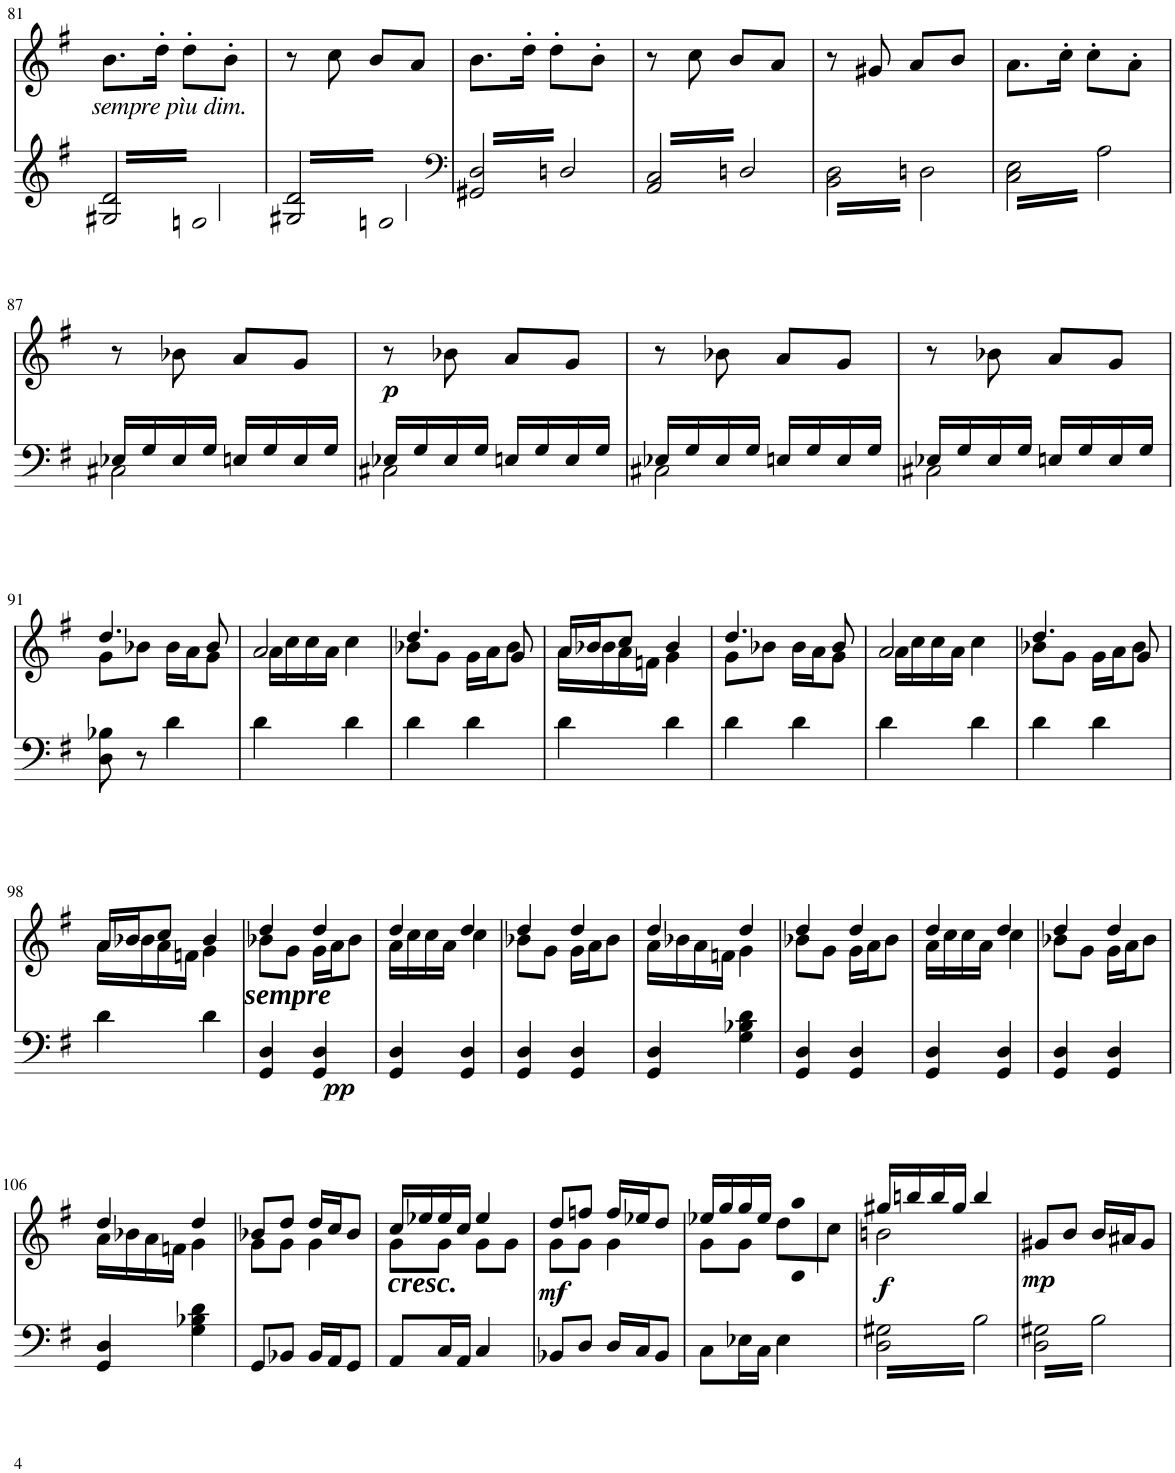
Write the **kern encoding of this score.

**kern	**kern	**dynam
*part1	*part1	*part1
*staff2	*staff1	*staff1/2
*I"Piano	*	*
*I'Pno.	*	*
!!LO:PB:g=z
*clefG2	*clefG2	*
*k[f#]	*k[f#]	*
*M2/4	*M2/4	*
=81	=81	=81
!	!LO:TX:b:i:t=sempre pìu dim.	!
6.G#X/ 6.d/	8.b\L	.
.	16dd'\Jk	.
6.fn/	8dd'\L	.
.	8b'\J	.
=82	=82	=82
6.G#X/ 6.d/	8r	.
.	8cc\	.
6.fn/	8b/L	.
.	8a/J	.
=83	=83	=83
*clefF4	*	*
6.GG#X/ 6.D/	8.b\L	.
.	16dd'\Jk	.
6.Fn/	8dd'\L	.
.	8b'\J	.
=84	=84	=84
6.AA/ 6.C/	8r	.
.	8cc\	.
6.Fn/	8b/L	.
.	8a/J	.
=85	=85	=85
6.BB\ 6.D\	8r	.
.	8g#X/	.
6.Fn\	8a/L	.
.	8b/J	.
=86	=86	=86
6.C\ 6.E\	8.a\L	.
.	16cc'\Jk	.
6.A\	8cc'\L	.
.	8a'\J	.
!!LO:LB:g=z
=87	=87	=87
*^	*	*
2C#X\	16E-X/LL	8r	.
.	16G/	.	.
.	16E-/	8b-X\	.
.	16G/JJ	.	.
.	16En/LL	8a/L	.
.	16G/	.	.
.	16E/	8g/J	.
.	16G/JJ	.	.
=88	=88	=88	=88
!	!	!	!LO:DY:b
2C#X\	16E-X/LL	8r	p
.	16G/	.	.
.	16E-/	8b-X\	.
.	16G/JJ	.	.
.	16En/LL	8a/L	.
.	16G/	.	.
.	16E/	8g/J	.
.	16G/JJ	.	.
=89	=89	=89	=89
2C#X\	16E-X/LL	8r	.
.	16G/	.	.
.	16E-/	8b-X\	.
.	16G/JJ	.	.
.	16En/LL	8a/L	.
.	16G/	.	.
.	16E/	8g/J	.
.	16G/JJ	.	.
=90	=90	=90	=90
2C#X\	16E-X/LL	8r	.
.	16G/	.	.
.	16E-/	8b-X\	.
.	16G/JJ	.	.
.	16En/LL	8a/L	.
.	16G/	.	.
.	16E/	8g/J	.
.	16G/JJ	.	.
*v	*v	*	*
!!LO:LB:g=z
=91	=91	=91
*	*^	*
8D\ 8B-X\	4.dd/	8g\L	.
8r	.	8b-X\J	.
4d\	.	16b-\LL	.
.	.	16a\J	.
.	8b-/	8g\J	.
=92	=92	=92	=92
4d\	2a/	16a\LL	.
.	.	16cc\	.
.	.	16cc\	.
.	.	16a\JJ	.
4d\	.	4cc\	.
=93	=93	=93	=93
4d\	4.dd/	8b-X\L	.
.	.	8g\J	.
4d\	.	16g\LL	.
.	.	16a\J	.
.	8g/	8b-\J	.
=94	=94	=94	=94
4d\	16a/LL	16a\LL	.
.	16b/J	16b-X\	.
.	8cc/J	16a\	.
.	.	16fn\JJ	.
4d\	4b-/	4g\	.
=95	=95	=95	=95
4d\	4.dd/	8g\L	.
.	.	8b-X\J	.
4d\	.	16b-\LL	.
.	.	16a\J	.
.	8b-/	8g\J	.
=96	=96	=96	=96
4d\	2a/	16a\LL	.
.	.	16cc\	.
.	.	16cc\	.
.	.	16a\JJ	.
4d\	.	4cc\	.
=97	=97	=97	=97
4d\	4.dd/	8b-X\L	.
.	.	8g\J	.
4d\	.	16g\LL	.
.	.	16a\J	.
.	8g/	8b-\J	.
!!LO:LB:g=z	!!
=98	=98	=98	=98
4d\	16a/LL	16a\LL	.
.	16b/J	16b-X\	.
.	8cc/J	16a\	.
.	.	16fn\JJ	.
4d\	4b-/	4g\	.
=99	=99	=99	=99
!	!LO:TX:b:Bi:t=sempre	!	!
4GG/ 4D/	4dd/	8b-X\L	.
.	.	8g\J	.
!	!	!	!LO:DY:b=2
4GG/ 4D/	4dd/	16g\LL	pp
.	.	16a\J	.
.	.	8b-\J	.
=100	=100	=100	=100
4GG/ 4D/	4dd/	16a\LL	.
.	.	16cc\	.
.	.	16cc\	.
.	.	16a\JJ	.
4GG/ 4D/	4dd/	4cc\	.
=101	=101	=101	=101
4GG/ 4D/	4dd/	8b-X\L	.
.	.	8g\J	.
4GG/ 4D/	4dd/	16g\LL	.
.	.	16a\J	.
.	.	8b-\J	.
=102	=102	=102	=102
4GG/ 4D/	4dd/	16a\LL	.
.	.	16b-X\	.
.	.	16a\	.
.	.	16fn\JJ	.
4G\ 4B-X\ 4d\	4dd/	4g\	.
=103	=103	=103	=103
4GG/ 4D/	4dd/	8b-X\L	.
.	.	8g\J	.
4GG/ 4D/	4dd/	16g\LL	.
.	.	16a\J	.
.	.	8b-\J	.
=104	=104	=104	=104
4GG/ 4D/	4dd/	16a\LL	.
.	.	16cc\	.
.	.	16cc\	.
.	.	16a\JJ	.
4GG/ 4D/	4dd/	4cc\	.
=105	=105	=105	=105
4GG/ 4D/	4dd/	8b-X\L	.
.	.	8g\J	.
4GG/ 4D/	4dd/	16g\LL	.
.	.	16a\J	.
.	.	8b-\J	.
!!LO:LB:g=z	!!
=106	=106	=106	=106
4GG/ 4D/	4dd/	16a\LL	.
.	.	16b-X\	.
.	.	16a\	.
.	.	16fn\JJ	.
4G\ 4B-X\ 4d\	4dd/	4g\	.
=107	=107	=107	=107
8GG/L	8b-X/L	8g\L	.
8BB-X/J	8dd/J	8g\J	.
16BB-/LL	16dd/LL	4g\	.
16AA/J	16cc/J	.	.
8GG/J	8b-/J	.	.
=108	=108	=108	=108
!	!LO:TX:b:Bi:t=cresc.	!	!
8AA/L	16cc/LL	8g\L	.
.	16ee-X/	.	.
16C/L	16ee-/	8g\J	.
16AA/JJ	16cc/JJ	.	.
4C/	4ee-/	8g\L	.
.	.	8g\J	.
=109	=109	=109	=109
!	!	!	!LO:DY:b
8BB-X/L	8dd/L	8g\L	mf
8D/J	8ffn/J	8g\J	.
16D/LL	16ff/LL	4g\	.
16C/J	16ee-X/J	.	.
8BB-/J	8dd/J	.	.
=110	=110	=110	=110
8C\L	16ee-X/LL	8g\L	.
.	16gg/	.	.
16E-X\L	16gg/	8g\J	.
16C\JJ	16ee-/JJ	.	.
4E-\	4g/ 4gg/	8dd\L	.
.	.	8cc\J	.
=111	=111	=111	=111
!	!	!	!LO:DY:b
6.D\ 6.G#X\	16gg#X/LL	2bn\	f
.	16bbn/	.	.
.	16bb/	.	.
.	16gg#/JJ	.	.
6.B\	4bb/	.	.
*	*v	*v	*
=112	=112	=112
!	!	!LO:DY:b
6.D\ 6.G#X\	8g#X/L	mp
.	8b/J	.
6.B\	16b/LL	.
.	16a#X/J	.
.	8g#/J	.
=	=	=
*-	*-	*-
